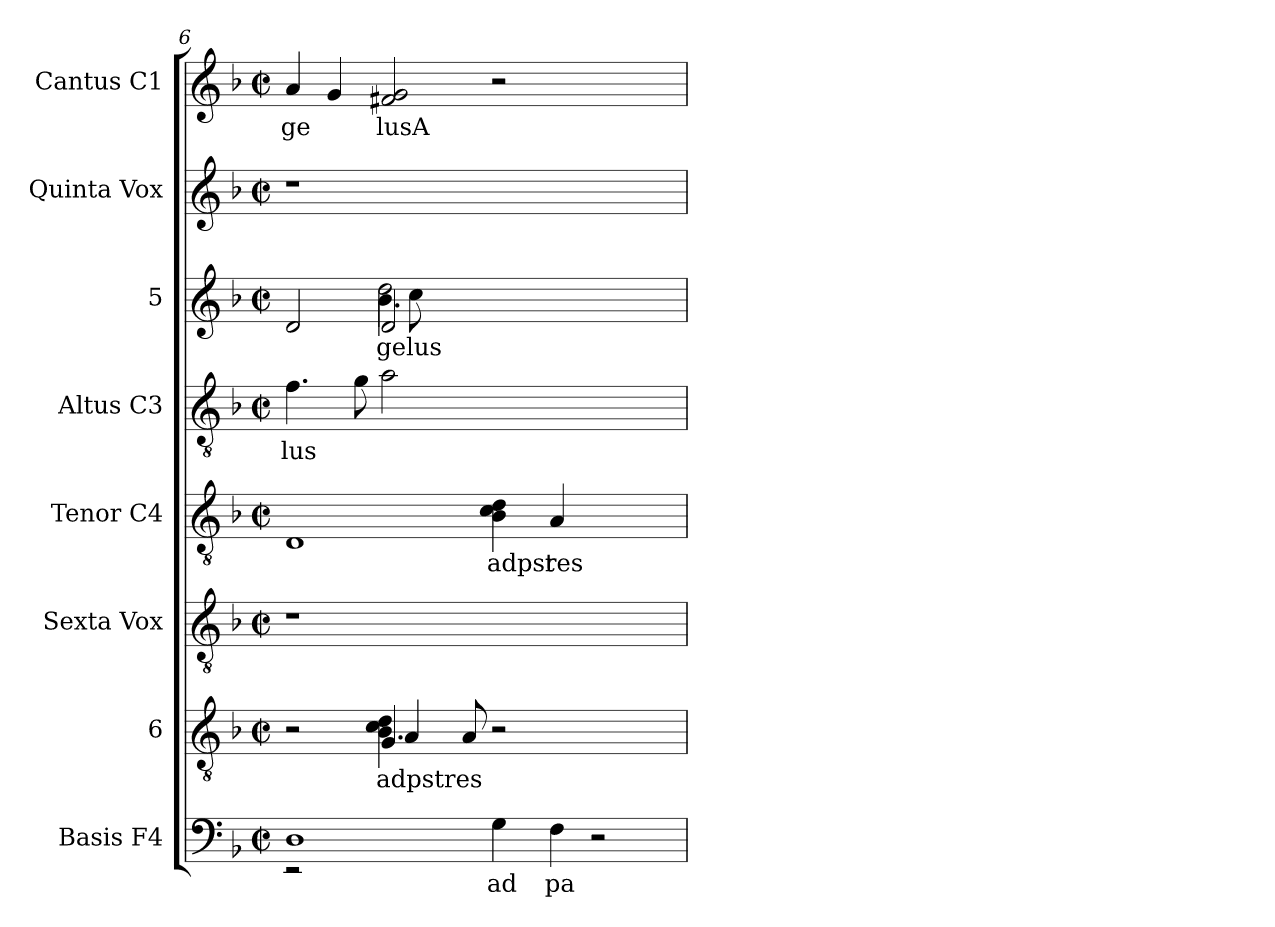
**kern	**text	**kern	**text	**kern	**kern	**text	**kern	**text	**kern	**text	**kern	**kern	**text
*part8	*part8	*part7	*part7	*part6	*part5	*part5	*part4	*part4	*part3	*part3	*part2	*part1	*part1
*staff8	*staff8	*staff7	*staff7	*staff6	*staff5	*staff5	*staff4	*staff4	*staff3	*staff3	*staff2	*staff1	*staff1
*I"Basis  F4	*	*I"6	*	*I"Sexta  Vox	*I"Tenor  C4	*	*I"Altus  C3	*	*I"5	*	*I"Quinta  Vox	*I"Cantus  C1	*
*I'B	*	*	*	*	*I'T	*	*I'A	*	*	*	*	*I'C	*
!!LO:LB:g=z
*clefF4	*	*clefGv2	*	*clefGv2	*clefGv2	*	*clefGv2	*	*clefG2	*	*clefG2	*clefG2	*
*k[b-]	*	*k[b-]	*	*k[b-]	*k[b-]	*	*k[b-]	*	*k[b-]	*	*k[b-]	*k[b-]	*
*F:	*	*F:	*	*F:	*F:	*	*F:	*	*F:	*	*F:	*F:	*
*M2/2	*	*M2/2	*	*M2/2	*M2/2	*	*M2/2	*	*M2/2	*	*M2/2	*M2/2	*
*met(c|)	*	*met(c|)	*	*met(c|)	*met(c|)	*	*met(c|)	*	*met(c|)	*	*met(c|)	*met(c|)	*
=6	=6	=6	=6	=6	=6	=6	=6	=6	=6	=6	=6	=6	=6
*^	*	*^	*	*	*	*	*	*	*	*	*	*	*
*	*	*	*	*^	*	*	*	*	*	*	*	*	*	*	*
!	!	!	!	!	!	!	!	!	!	!	!LO:LY:b:cj	!	!LO:LY:b:cj	!	!	!LO:LY:b:cj
*	*	*	*	*	*	*	*	*	*	*	*	*^	*	*	*	*
*	*	*	*	*	*	*	*	*	*	*	*	*	*^	*	*	*	*
*	*	*	*	*	*	*	*	*	*	*	*	*	*	*^	*	*	*	*
1D	2r	.	2r	2ryy	2ryy	.	1r	1D	.	4.f\	-lus	2d/	2ryy	2ryy	2ryy	.	1r	4a/	-ge-
!	!	!	!	!	!	!	!	!	!	!	!	!	!	!	!	!	!	!	!LO:LY:b:cj
.	.	.	.	.	.	.	.	.	.	.	.	.	.	.	.	.	.	4g/	--
!	!	!	!	!	!	!	!	!	!	!	!LO:LY:b:cj	!	!	!	!	!	!	!	!
.	.	.	.	.	.	.	.	.	.	8g\	.	.	.	.	.	.	.	.	.
!	!	!	!	!	!	!LO:LY:b:cj	!	!	!	!	!LO:LY:b:cj	!	!	!	!	!LO:LY:b:cj	!	!	!LO:LY:b:cj
.	1.ryy	.	4.G/	4d\ 4c\ 4B-\	4A/	adpstres	.	.	.	2a\	.	2d/	2dd\	4.b-\	8cc\	gelus-	.	2f#X/ 2g/	-lusA
.	.	.	.	.	.	.	.	.	.	.	.	.	.	.	1ryy	.	.	.	.
.	.	.	.	2ryy	2ryy	.	.	.	.	.	.	.	.	.	.	.	.	.	.
!	!	!	!	!	!	!LO:LY:b:cj	!	!	!	!	!	!	!	!	!	!	!	!	!
.	.	.	8A/	.	.	.	.	.	.	.	.	.	.	1ryy	.	.	.	.	.
!	!	!LO:LY:b:cj	!	!	!	!	!	!	!LO:LY:b:cj	!	!	!	!	!	!	!	!	!	!
4G\	.	ad	2r	.	.	.	1ryy	4d\ 4c\ 4B-\	-adpst	1ryy	.	1ryy	1ryy	.	.	.	1ryy	2r	.
!	!	!LO:LY:b:cj	!	!	!	!	!	!	!LO:LY:b:cj	!	!	!	!	!	!	!	!	!	!
4F\	.	pa-	.	2.ryy	2.ryy	.	.	4A/	res	.	.	.	.	.	.	.	.	.	.
2r	.	.	2ryy	.	.	.	.	2ryy	.	.	.	.	.	.	.	.	.	2ryy	.
.	.	.	.	.	.	.	.	.	.	.	.	.	.	.	4.ryy	.	.	.	.
.	.	.	.	.	.	.	.	.	.	.	.	.	.	8ryy	.	.	.	.	.
*v	*v	*	*	*	*	*	*	*	*	*	*	*v	*v	*v	*v	*	*	*	*
*	*	*v	*v	*v	*	*	*	*	*	*	*	*	*	*	*
=	=	=	=	=	=	=	=	=	=	=	=	=	=
*-	*-	*-	*-	*-	*-	*-	*-	*-	*-	*-	*-	*-	*-
